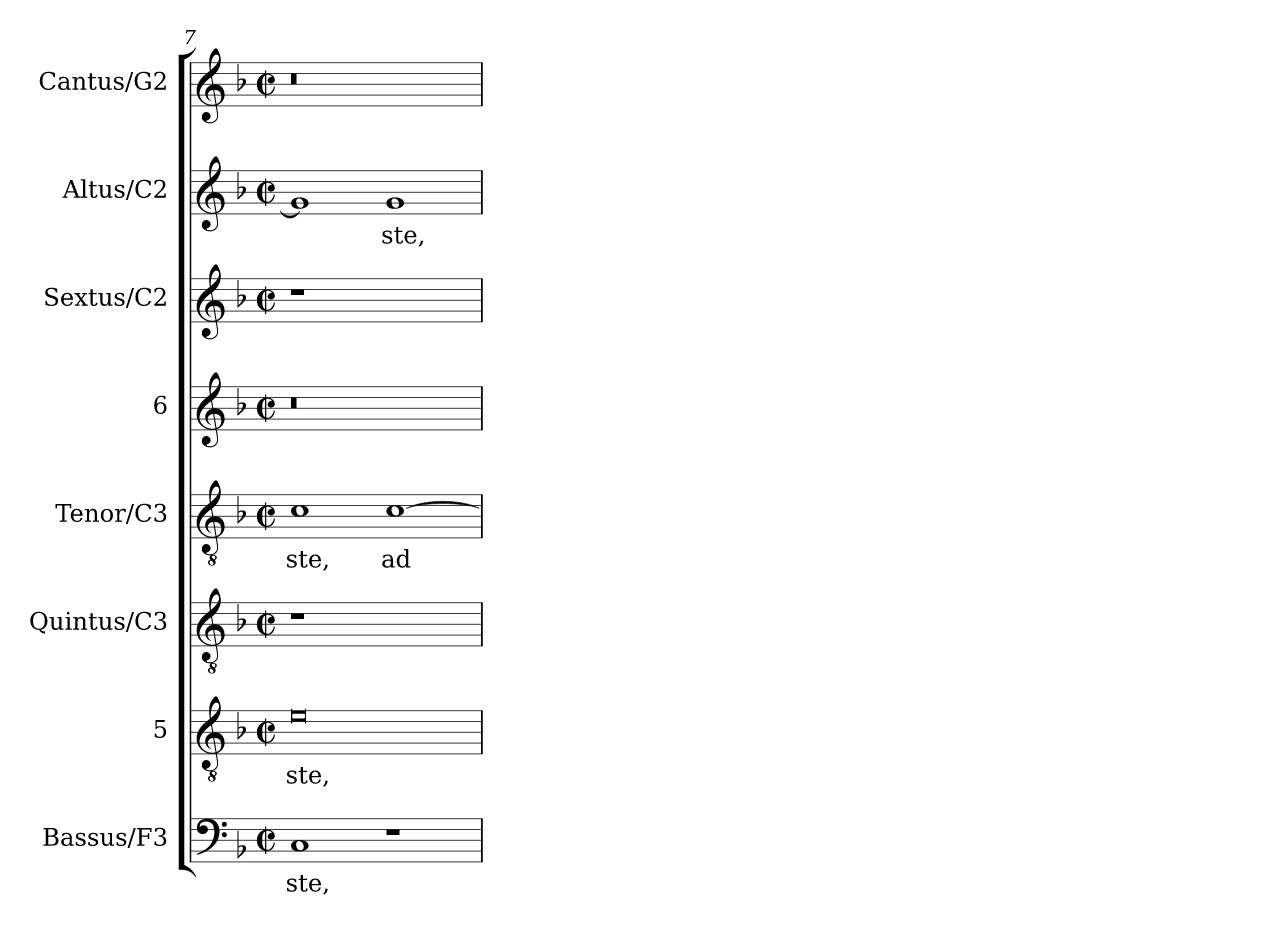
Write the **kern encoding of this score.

**kern	**text	**kern	**text	**kern	**kern	**text	**kern	**kern	**kern	**text	**kern
*part8	*part8	*part7	*part7	*part6	*part5	*part5	*part4	*part3	*part2	*part2	*part1
*staff8	*staff8	*staff7	*staff7	*staff6	*staff5	*staff5	*staff4	*staff3	*staff2	*staff2	*staff1
*I"Bassus/F3	*	*I"5	*	*I"Quintus/C3	*I"Tenor/C3	*	*I"6	*I"Sextus/C2	*I"Altus/C2	*	*I"Cantus/G2
*I'B	*	*	*	*	*I'T	*	*	*	*I'A	*	*I'C
*clefF4	*	*clefGv2	*	*clefGv2	*clefGv2	*	*clefG2	*clefG2	*clefG2	*	*clefG2
*k[b-]	*	*k[b-]	*	*k[b-]	*k[b-]	*	*k[b-]	*k[b-]	*k[b-]	*	*k[b-]
*F:	*	*F:	*	*F:	*F:	*	*F:	*F:	*F:	*	*F:
*M2/2	*	*M2/2	*	*M2/2	*M2/2	*	*M2/2	*M2/2	*M2/2	*	*M2/2
*met(c|)	*	*met(c|)	*	*met(c|)	*met(c|)	*	*met(c|)	*met(c|)	*met(c|)	*	*met(c|)
=7	=7	=7	=7	=7	=7	=7	=7	=7	=7	=7	=7
!	!LO:LY:b:cj	!	!LO:LY:b:cj	!	!	!LO:LY:b:cj	!	!	!	!LO:LY:b:cj	!
1C	-ste,	0e	-ste,	1r	1c	-ste,	0r	1r	1g]	--	0r
!	!	!	!	!	!	!LO:LY:b:cj	!	!	!	!LO:LY:b:cj	!
1r	.	.	.	1ryy	[>1c	ad-	.	1ryy	1g	-ste,	.
=	=	=	=	=	=	=	=	=	=	=	=
*-	*-	*-	*-	*-	*-	*-	*-	*-	*-	*-	*-
